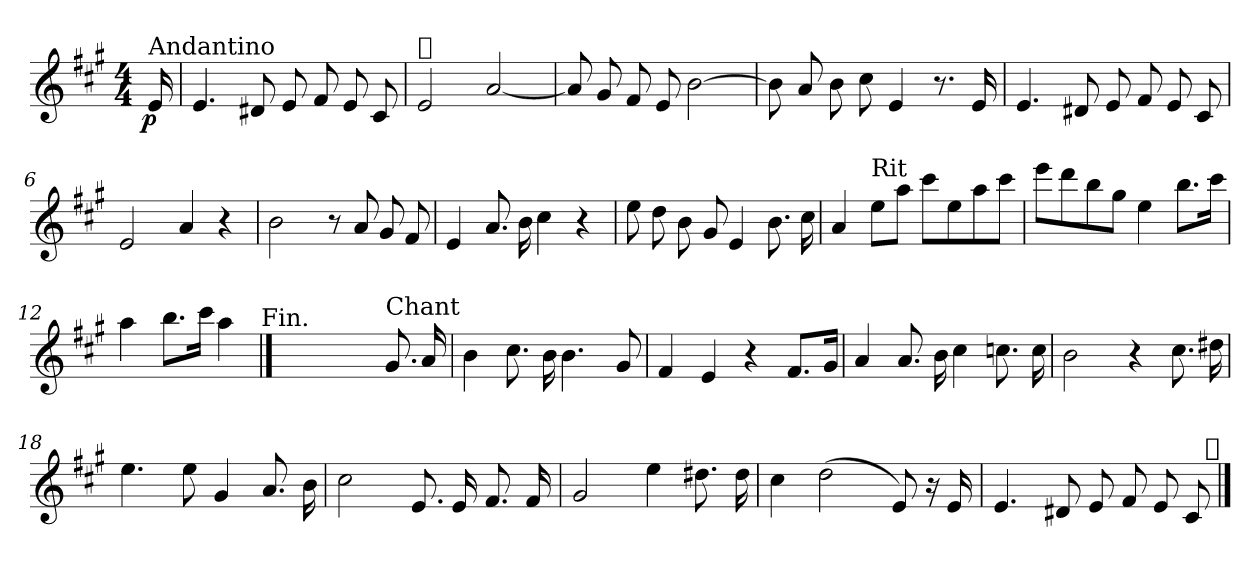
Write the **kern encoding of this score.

**kern	**dynam
*part1	*part1
*staff1	*staff1
*clefG2	*
*k[f#c#g#]	*
*A:	*
*M4/4	*
=	=
!LO:TX:a:t=Andantino	!
!	!LO:DY:b:cj
16e/	p
=1	=1
4.e/	.
8d#X/	.
8e/	.
8f#/	.
8e/	.
8c#/	.
=2	=2
!LO:TX:a:t=𝄋	!
2e/	.
[2a/	.
=3	=3
8a/]	.
8g#/	.
8f#/	.
8e/	.
[2b\	.
=4	=4
8b\]	.
8a/	.
8b\	.
8cc#\	.
4e/	.
8.r	.
16e/	.
!!LO:LB:g=z
=5	=5
4.e/	.
8d#X/	.
8e/	.
8f#/	.
8e/	.
8c#/	.
=6	=6
2e/	.
4a/	.
4r	.
=7	=7
2b\	.
8r	.
8a/	.
8g#/	.
8f#/	.
=8	=8
4e/	.
8.a/	.
16b\	.
4cc#\	.
4r	.
=9	=9
8ee\	.
8dd\	.
8b\	.
8g#/	.
4e/	.
8.b\	.
16cc#\	.
!!LO:LB:g=z
=10	=10
4a/	.
!LO:TX:a:t=Rit	!
8ee\L	.
8aa\J	.
8ccc#\L	.
8ee\	.
8aa\	.
8ccc#\J	.
=11	=11
8eee\L	.
8ddd\	.
8bb\	.
8gg#\J	.
4ee\	.
8.bb\L	.
16ccc#\Jk	.
=12	=12
4aa\	.
8.bb\L	.
16ccc#\Jk	.
4aa\	.
!LO:TX:a:t=Fin.	!
==13	==13
2ryy	.
4ryy	.
!LO:TX:a:t=Chant	!
8.g#/	.
16a/	.
=14	=14
4b\	.
8.cc#\	.
16b\	.
4.b\	.
8g#/	.
!!LO:LB:g=z
=15	=15
4f#/	.
4e/	.
4r	.
8.f#/L	.
16g#/Jk	.
=16	=16
4a/	.
8.a/	.
16b\	.
4cc#\	.
8.ccn\	.
16cc\	.
=17	=17
2b\	.
4r	.
8.cc#\	.
16dd#X\	.
=18	=18
4.ee\	.
8ee\	.
4g#/	.
8.a/	.
16b\	.
=19	=19
2cc#\	.
8.e/	.
16e/	.
8.f#/	.
16f#/	.
!!LO:LB:g=z
=20	=20
2g#/	.
4ee\	.
8.dd#X\	.
16dd#\	.
=21	=21
4cc#\	.
(>2dd\	.
8e/)	.
16r	.
16e/	.
=22	=22
4.e/	.
8d#X/	.
8e/	.
8f#/	.
8e/	.
8c#/	.
!LO:TX:a:t=𝄋	!
==	==
*-	*-
